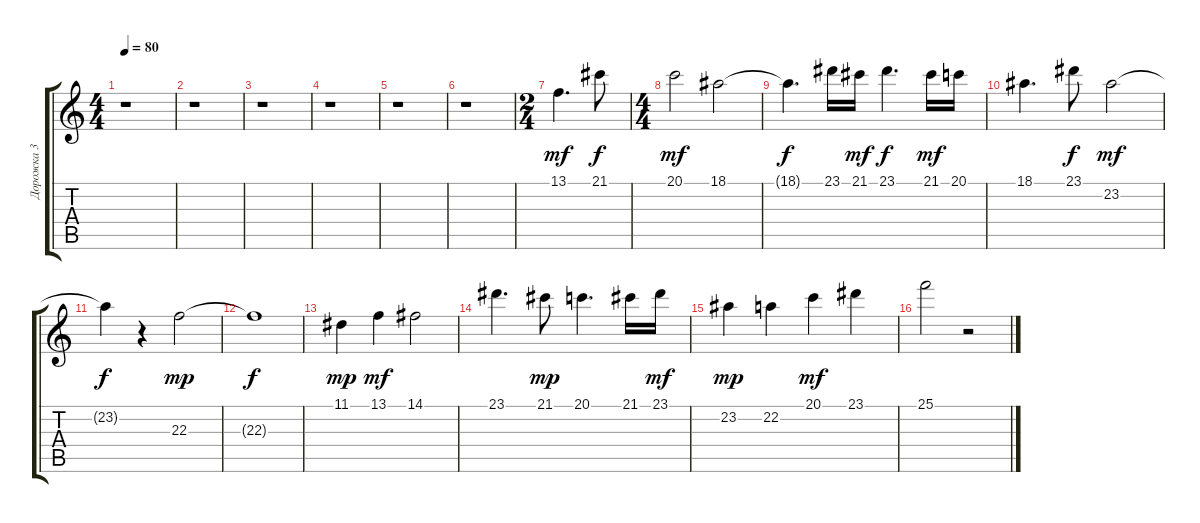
\track ("Дорожка 3" "Дорожка 3") {instrument accordion}
\staff {score tabs}
\tuning (E4 B3 G3 D3 A2 E2) {hide}
\ts (4 4)
\tempo 80
\clef g2
\ks c
r.1{dy f} |
r.1 |
r.1 |
r.1 |
r.1 |
r.1 |
\ts (2 4)
13.1.4{d dy mf} 21.1.8{dy f} |
\ts (4 4)
20.1.2{dy mf} 18.1.2 |
18.1{t}.4{d dy f} 23.1.16 21.1.16{dy mf} 23.1.4{d dy f} 21.1.16{dy mf} 20.1.16 |
18.1.4{d} 23.1.8{dy f} 23.2.2{dy mf} |
23.2{t}.4{dy f} r.4 22.3.2{dy mp} |
22.3{t}.1{dy f} |
11.1.4{dy mp} 13.1.4{dy mf} 14.1.2 |
23.1.4{d} 21.1.8{dy mp} 20.1.4{d} 21.1.16 23.1.16{dy mf} |
23.2.4{dy mp} 22.2.4 20.1.4{dy mf} 23.1.4 |
25.1.2 r.2
